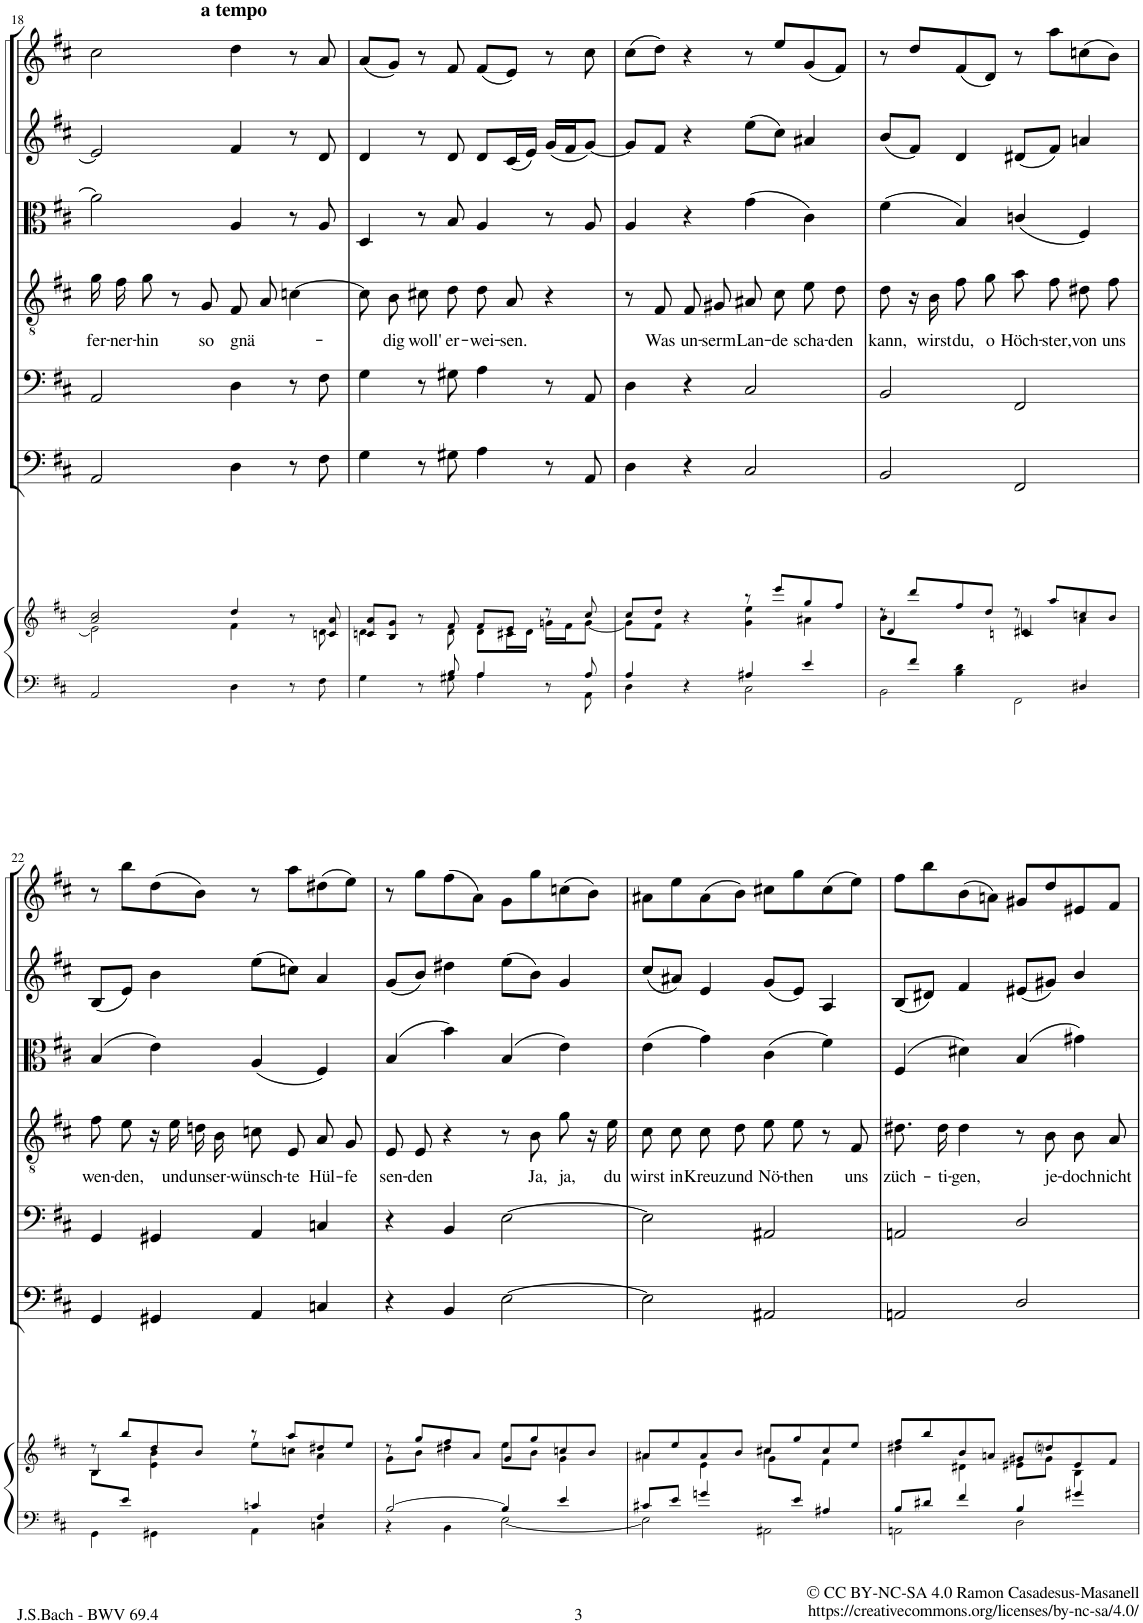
**kern	**kern	**kern	**kern	**kern	**text	**kern	**kern	**kern
*part7	*part7	*part6	*part5	*part4	*part4	*part3	*part2	*part1
*staff8	*staff7	*staff6	*staff5	*staff4	*staff4	*staff3	*staff2	*staff1
*I"Piano reduction	*	*I"Continuo	*I"Fagotto	*I"Tenore	*	*I"Viola	*I"Violino II	*I"Violino I
*I'Pno	*	*	*	*	*	*	*	*
!!LO:PB:g=z
*clefF4	*clefG2	*clefF4	*clefF4	*clefGv2	*	*clefC3	*clefG2	*clefG2
*k[f#c#]	*k[f#c#]	*k[f#c#]	*k[f#c#]	*k[f#c#]	*	*k[f#c#]	*k[f#c#]	*k[f#c#]
*M4/4	*M4/4	*M4/4	*M4/4	*M4/4	*	*M4/4	*M4/4	*M4/4
*met(c)	*met(c)	*met(c)	*met(c)	*met(c)	*	*met(c)	*met(c)	*met(c)
=18	=18	=18	=18	=18	=18	=18	=18	=18
*	*^	*	*	*	*	*	*	*
!	!	!	!	!	!	!LO:LY:b	!	!	!
*	*	*	*	*	*	*	*	*	*^
2AA/	2a/ 2cc#/	2e\]	2AA/	2AA/	16g\LL	fer-	2a\]	2e/]	2cc#\	4.ryy
!	!	!	!	!	!	!LO:LY:b	!	!	!	!
.	.	.	.	.	16f#\J	ner-	.	.	.	.
!	!	!	!	!	!	!LO:LY:b	!	!	!	!
.	.	.	.	.	8g\J	hin	.	.	.	.
.	.	.	.	.	8r	.	.	.	.	.
!	!	!	!	!	!	!	!	!	!	!LO:TX:a:B:t=a tempo
!	!	!	!	!	!	!LO:LY:b	!	!	!	!
.	.	.	.	.	8G/	so	.	.	.	2ryy
!	!	!	!	!	!	!LO:LY:b	!	!	!	!
4D\	4dd/	4f#\	4D\	4D\	8F#/L	gnä-	4A/	4f#/	4dd\	.
.	.	.	.	.	8A/J	.	.	.	.	.
8r	8r	8ryy	8r	8r	[4cn\	.	8r	8r	8r	.
8F#\	8cn/ 8a/	8d\	8F#\	8F#\	.	.	8A/	8d/	8a/	8ryy
*	*	*	*	*	*	*	*	*	*v	*v
=19	=19	=19	=19	=19	=19	=19	=19	=19	=19
*^	*	*	*	*	*	*	*	*	*
4ryy	4G\	8cn/ 8a/L	4d\	4G\	4G\	8c\L]	.	4D/	4d/	(8a/L
!	!	!	!	!	!	!	!LO:LY:b	!	!	!
.	.	8B/ 8g/J	.	.	.	8B\J	-dig	.	.	8g/J)
!	!	!	!	!	!	!	!LO:LY:b	!	!	!
8r	8ryy	8r	8ryy	8r	8r	8c#X\L	woll'	8r	8r	8r
!	!	!	!	!	!	!	!LO:LY:b	!	!	!
8B/	8G#X\	8f#/	8d\	8G#X\	8G#X\	8d\J	er-	8B/	8d/	8f#/
!	!	!	!	!	!	!	!LO:LY:b	!	!	!
4A/	4A\	8f#/L	8d\L	4A\	4A\	8d\L	wei-	4A/	8d/L	(8f#/L
!	!	!	!	!	!	!	!LO:LY:b	!	!	!
.	.	8e/J	16c#X\L	.	.	8A\J	sen.	.	(16c#/L	8e/J)
.	.	.	16d\JJ	.	.	.	.	.	16e/JJ)	.
8r	8ryy	8r	16gn\LL	8r	8r	4r	.	8r	(16g/LL	8r
.	.	.	16f#\J	.	.	.	.	.	16f#/J	.
8A/	8AA\	8cc#/	[8g\J	8AA/	8AA/	.	.	8A/	[8g/J)	8cc#\
=20	=20	=20	=20	=20	=20	=20	=20	=20	=20	=20
4A/	4D\	8cc#/L	8g\L]	4D\	4D\	8r	.	4A/	8g/L]	(8cc#\L
!	!	!	!	!	!	!	!LO:LY:b	!	!	!
.	.	8dd/J	8f#\J	.	.	8F#/	Was	.	8f#/J	8dd\J)
!	!	!	!	!	!	!	!LO:LY:b	!	!	!
4r	4ryy	4r	4ryy	4r	4r	8F#/L	un-	4r	4r	4r
!	!	!	!	!	!	!	!LO:LY:b	!	!	!
.	.	.	.	.	.	8G#X/J	serm	.	.	.
!	!	!	!	!	!	!	!LO:LY:b	!	!	!
4A#X/	2C#\	8r	4g\ 4ee\	2C#/	2C#/	8A#X\L	Lan-	(4g\	(8ee\L	8r
!	!	!	!	!	!	!	!LO:LY:b	!	!	!
.	.	8eee/L	.	.	.	8c#\J	de	.	8cc#\J)	8ee/L
!	!	!	!	!	!	!	!LO:LY:b	!	!	!
4e/	.	8gg/	4a#X\	.	.	8e\L	scha-	4c#\)	4a#X/	(8g/
!	!	!	!	!	!	!	!LO:LY:b	!	!	!
.	.	8ff#/J	.	.	.	8d\J	den	.	.	8f#/J)
=21	=21	=21	=21	=21	=21	=21	=21	=21	=21	=21
*	*^	*	*^	*	*	*	*	*	*	*
!	!	!	!	!	!	!	!	!	!LO:LY:b	!	!	!
8ryy	4ryy	2BB\	8r	8b\L	4d/	2BB/	2BB/	8d\	kann,	(4f#\	(8b/L	8r
8f#/J	.	.	8ddd/L	4.ryy	.	.	.	16r	.	.	8f#/J)	8dd/L
!	!	!	!	!	!	!	!	!	!LO:LY:b	!	!	!
.	.	.	.	.	.	.	.	16B\	wirst	.	.	.
!	!	!	!	!	!	!	!	!	!LO:LY:b	!	!	!
4d\	4B\	.	8ff#/	.	4ryy	.	.	8f#\L	du,	4B/)	4d/	(8f#/
!	!	!	!	!	!	!	!	!	!LO:LY:b	!	!	!
.	.	.	8dd/J	.	.	.	.	8g\J	o	.	.	8d/J)
!	!	!	!	!	!	!	!	!	!LO:LY:b	!	!	!
2ryy	4ryy	2FF#\	8r	4d#X/	4cn/	2FF#/	2FF#/	8a\L	Höch-	(4cn/	(8d#X/L	8r
!	!	!	!	!	!	!	!	!	!LO:LY:b	!	!	!
.	.	.	8aa/L	.	.	.	.	8f#\J	ster,	.	8f#/J)	8aa\L
!	!	!	!	!	!	!	!	!	!LO:LY:b	!	!	!
.	4D#X/	.	8ccn/	4a\	4ryy	.	.	8d#X\L	von	4F#/)	4an/	(8ccn\
!	!	!	!	!	!	!	!	!	!LO:LY:b	!	!	!
.	.	.	8b/J	.	.	.	.	8f#\J	uns	.	.	8b\J)
*	*v	*v	*	*	*	*	*	*	*	*	*	*
!!LO:LB:g=z
=22	=22	=22	=22	=22	=22	=22	=22	=22	=22	=22	=22
!	!	!	!	!	!	!	!	!LO:LY:b	!	!	!
8ryy	4GG\	8r	4B/	8B\L	4GG/	4GG/	8f#\L	wen-	(4B/	(8B/L	8r
!	!	!	!	!	!	!	!	!LO:LY:b	!	!	!
8e/J	.	8bb/L	.	2..ryy	.	.	8e\J	den,	.	8e/J)	8bb\L
4ryy	4GG#X\	8dd/	4e\ 4b\	.	4GG#X/	4GG#X/	16r	.	4e\)	4b\	(8dd\
!	!	!	!	!	!	!	!	!LO:LY:b	!	!	!
.	.	.	.	.	.	.	16e\LL	und	.	.	.
!	!	!	!	!	!	!	!	!LO:LY:b	!	!	!
.	.	8b/J	.	.	.	.	16dn\	uns	.	.	8b\J)
!	!	!	!	!	!	!	!	!LO:LY:b	!	!	!
.	.	.	.	.	.	.	16B\JJ	er-	.	.	.
!	!	!	!	!	!	!	!	!LO:LY:b	!	!	!
4cn/	4AA\	8r	8ee\L	.	4AA/	4AA/	8cn/L	wünsch-	(4A/	(8ee\L	8r
!	!	!	!	!	!	!	!	!LO:LY:b	!	!	!
.	.	8aa/L	8ccn\J	.	.	.	8E/J	te	.	8ccn\J)	8aa\L
!	!	!	!	!	!	!	!	!LO:LY:b	!	!	!
4F#/	4Cn\	8dd#X/	4a\	.	4Cn/	4Cn/	8A/L	Hül-	4F#/)	4a/	(8dd#X\
!	!	!	!	!	!	!	!	!LO:LY:b	!	!	!
.	.	8ee/J	.	.	.	.	8G/J	fe	.	.	8ee\J)
*	*	*	*v	*v	*	*	*	*	*	*	*
=23	=23	=23	=23	=23	=23	=23	=23	=23	=23	=23
!	!	!	!	!	!	!	!LO:LY:b	!	!	!
[2B/	4r	8r	8g\L	4r	4r	8E/L	sen-	(4B/	(8g/L	8r
!	!	!	!	!	!	!	!LO:LY:b	!	!	!
.	.	8gg/L	8b\J	.	.	8E/J	den	.	8b/J)	8gg\L
.	4BB\	8ff#/	4dd#X\	4BB/	4BB/	4r	.	4b\)	4dd#X\	(8ff#\
.	.	8a/J	.	.	.	.	.	.	.	8a\J)
4B/]	[2E\	8g/L	8ee\L	[2E\	[2E\	8r	.	(4B/	(8ee\L	8g\L
!	!	!	!	!	!	!	!LO:LY:b	!	!	!
.	.	8gg/	8b\J	.	.	8B\	Ja,	.	8b\J)	8gg\
!	!	!	!	!	!	!	!LO:LY:b	!	!	!
4e/	.	8ccn/	4g\	.	.	8g\	ja,	4e\)	4g/	(8ccn\
.	.	8b/J	.	.	.	16r	.	.	.	8b\J)
!	!	!	!	!	!	!	!LO:LY:b	!	!	!
.	.	.	.	.	.	16e\	du	.	.	.
=24	=24	=24	=24	=24	=24	=24	=24	=24	=24	=24
*	*	*	*^	*	*	*	*	*	*	*
!	!	!	!	!	!	!	!	!LO:LY:b	!	!	!
8c#X/L	2E\]	8a#X/L	4a#\	2ryy	2E\]	2E\]	8c#\L	wirst	(4e\	(8cc#/L	8a#X\L
!	!	!	!	!	!	!	!	!LO:LY:b	!	!	!
8e/J	.	8ee/	.	.	.	.	8c#\J	in	.	8a#X/J)	8ee\
!	!	!	!	!	!	!	!	!LO:LY:b	!	!	!
4gn/	.	8a#/	4e\	.	.	.	8c#\L	Kreuz	4g\)	4e/	(8a#\
!	!	!	!	!	!	!	!	!LO:LY:b	!	!	!
.	.	8b/J	.	.	.	.	8d\J	und	.	.	8b\J)
!	!	!	!	!	!	!	!	!LO:LY:b	!	!	!
8ryy	2AA#X\	8cc#X/L	4cc#\	8g\L	2AA#X/	2AA#X/	8e\L	Nö-	(4c#\	(8g/L	8cc#X\L
!	!	!	!	!	!	!	!	!LO:LY:b	!	!	!
8e/J	.	8gg/	.	4.ryy	.	.	8e\J	then	.	8e/J)	8gg\
4A#X/	.	8cc#/	4f#\	.	.	.	8r	.	4f#\)	4A/	(8cc#\
!	!	!	!	!	!	!	!	!LO:LY:b	!	!	!
.	.	8ee/J	.	.	.	.	8F#/	uns	.	.	8ee\J)
*	*	*	*v	*v	*	*	*	*	*	*	*
=25	=25	=25	=25	=25	=25	=25	=25	=25	=25	=25
!	!	!	!	!	!	!	!LO:LY:b	!	!	!
8B/L	2AAn\	8ff#/L	4dd#X\	2AAn/	2AAn/	8.d#X\L	züch-	(4F#/	(8B/L	8ff#\L
8d#X/J	.	8bb/	.	.	.	.	.	.	8d#X/J)	8bb\
!	!	!	!	!	!	!	!LO:LY:b	!	!	!
.	.	.	.	.	.	16d#\Jk	ti-	.	.	.
!	!	!	!	!	!	!	!LO:LY:b	!	!	!
4f#/	.	8b/	4d#X\	.	.	4d#\	gen,	4d#X\)	4f#/	(8b\
.	.	8an/J	.	.	.	.	.	.	.	8an\J)
4B/	2D\	8g#X/L	8e#X\L	2D/	2D/	8r	.	(4B/	(8e#X/L	8g#X/L
!	!	!	!	!	!	!	!LO:LY:b	!	!	!
.	.	8ddni/	8g#\J	.	.	8B\	je-	.	8g#X/J)	8dd/
!	!	!	!	!	!	!	!LO:LY:b	!	!	!
4g#X/	.	8e#/	4B\	.	.	8B/L	doch	4g#X\)	4b/	8e#X/
!	!	!	!	!	!	!	!LO:LY:b	!	!	!
.	.	8f#/J	.	.	.	8A/J	nicht	.	.	8f#/J
*v	*v	*	*	*	*	*	*	*	*	*
*	*v	*v	*	*	*	*	*	*	*
=	=	=	=	=	=	=	=	=
*-	*-	*-	*-	*-	*-	*-	*-	*-
